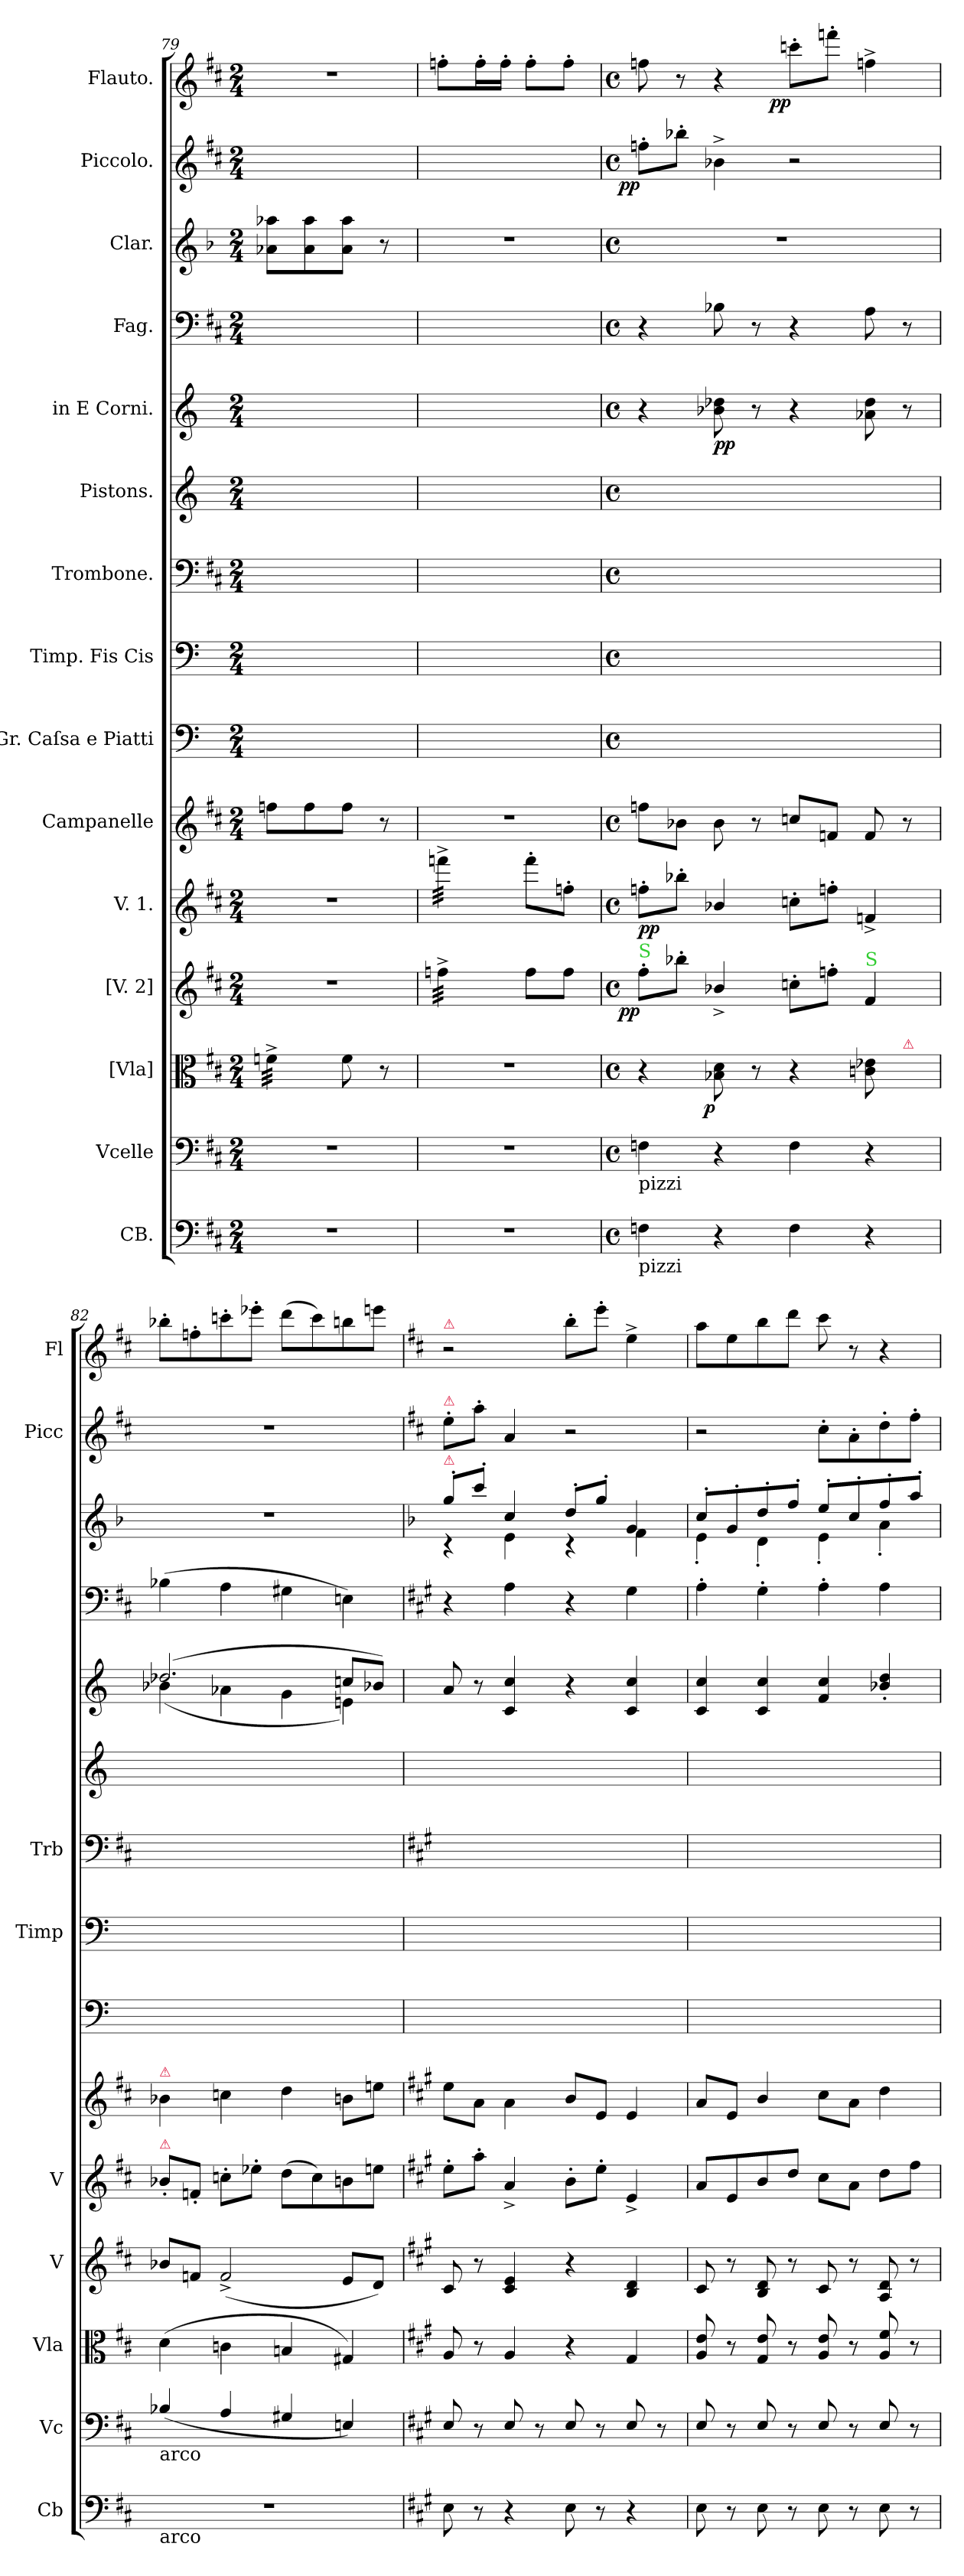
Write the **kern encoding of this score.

**kern	**kern	**kern	**dynam	**kern	**dynam	**kern	**dynam	**kern	**kern	**kern	**kern	**kern	**kern	**dynam	**kern	**kern	**kern	**dynam	**kern	**dynam
*part15	*part14	*part13	*part13	*part12	*part12	*part11	*part11	*part10	*part9	*part8	*part7	*part6	*part5	*part5	*part4	*part3	*part2	*part2	*part1	*part1
*staff15	*staff14	*staff13	*staff13	*staff12	*staff12	*staff11	*staff11	*staff10	*staff9	*staff8	*staff7	*staff6	*staff5	*staff5	*staff4	*staff3	*staff2	*staff2	*staff1	*staff1
*I"CB.	*I"Vcelle	*I"[Vla]	*	*I"[V. 2]	*	*I"V. 1.	*	*I"Campanelle	*I"Gr. Caſsa e Piatti	*I"Timp. Fis Cis	*I"Trombone.	*I"Pistons.	*I"in E Corni.	*	*I"Fag.	*I"Clar.	*I"Piccolo.	*	*I"Flauto.	*
*I'Cb	*I'Vc	*I'Vla	*	*I'V	*	*I'V	*	*	*	*I'Timp	*I'Trb	*	*	*	*	*	*I'Picc	*	*I'Fl	*
*clefF4	*clefF4	*clefC3	*	*clefG2	*	*clefG2	*	*clefG2	*clefF4	*clefF4	*clefF4	*clefG2	*clefG2	*	*clefF4	*clefG2	*clefG2	*	*clefG2	*
*	*	*	*	*	*	*	*	*	*	*	*	*ITrd-1c-2	*ITrd5c8	*	*	*ITrd2c3	*	*	*	*
*k[f#c#]	*k[f#c#]	*k[f#c#]	*	*k[f#c#]	*	*k[f#c#]	*	*k[f#c#]	*k[]	*k[]	*k[f#c#]	*k[f#c#]	*k[f#c#g#d#]	*	*k[f#c#]	*k[f#c#]	*k[f#c#]	*	*k[f#c#]	*
*M2/4	*M2/4	*M2/4	*	*M2/4	*	*M2/4	*	*M2/4	*M2/4	*M2/4	*M2/4	*M2/4	*M2/4	*	*M2/4	*M2/4	*M2/4	*	*M2/4	*
=79	=79	=79	=79	=79	=79	=79	=79	=79	=79	=79	=79	=79	=79	=79	=79	=79	=79	=79	=79	=79
*	*	*tremolo	*	*	*	*	*	*	*	*	*	*	*	*	*	*	*	*	*	*
2r	2r	32fn^\LLL	.	2r	.	2r	.	8ffn\L	2ryy	2ryy	2ryy	2ryy	2ryy	.	2ryy	8fn\ 8ffn\L	2ryy	.	2r	.
.	.	32fn^\	.	.	.	.	.	.	.	.	.	.	.	.	.	.	.	.	.	.
.	.	32fn^\	.	.	.	.	.	.	.	.	.	.	.	.	.	.	.	.	.	.
.	.	32fn^\	.	.	.	.	.	.	.	.	.	.	.	.	.	.	.	.	.	.
.	.	32fn^\	.	.	.	.	.	8ff\	.	.	.	.	.	.	.	8f\ 8ff\	.	.	.	.
.	.	32fn^\	.	.	.	.	.	.	.	.	.	.	.	.	.	.	.	.	.	.
.	.	32fn^\	.	.	.	.	.	.	.	.	.	.	.	.	.	.	.	.	.	.
.	.	32fn^\JJJ	.	.	.	.	.	.	.	.	.	.	.	.	.	.	.	.	.	.
*	*	*Xtremolo	*	*	*	*	*	*	*	*	*	*	*	*	*	*	*	*	*	*
.	.	8f\	.	.	.	.	.	8ff\J	.	.	.	.	.	.	.	8f\ 8ff\J	.	.	.	.
.	.	8r	.	.	.	.	.	8r	.	.	.	.	.	.	.	8r	.	.	.	.
=80	=80	=80	=80	=80	=80	=80	=80	=80	=80	=80	=80	=80	=80	=80	=80	=80	=80	=80	=80	=80
*	*	*	*	*tremolo	*	*	*	*	*	*	*	*	*	*	*	*	*	*	*	*
*	*	*	*	*	*	*tremolo	*	*	*	*	*	*	*	*	*	*	*	*	*	*
2r	2r	2r	.	32ffn^\LLL	.	32fffn^\LLL	.	2r	2ryy	2ryy	2ryy	2ryy	2ryy	.	2ryy	2r	8ffn'\Lyy	.	8ffn'\L	.
.	.	.	.	32ffn^\	.	32fffn^\	.	.	.	.	.	.	.	.	.	.	.	.	.	.
.	.	.	.	32ffn^\	.	32fffn^\	.	.	.	.	.	.	.	.	.	.	.	.	.	.
.	.	.	.	32ffn^\	.	32fffn^\	.	.	.	.	.	.	.	.	.	.	.	.	.	.
.	.	.	.	32ffn^\	.	32fffn^\	.	.	.	.	.	.	.	.	.	.	16ff'\Lyy	.	16ff'\L	.
.	.	.	.	32ffn^\	.	32fffn^\	.	.	.	.	.	.	.	.	.	.	.	.	.	.
.	.	.	.	32ffn^\	.	32fffn^\	.	.	.	.	.	.	.	.	.	.	16ff'\JJyy	.	16ff'\JJ	.
.	.	.	.	32ffn^\JJJ	.	32fffn^\JJJ	.	.	.	.	.	.	.	.	.	.	.	.	.	.
*	*	*	*	*	*	*Xtremolo	*	*	*	*	*	*	*	*	*	*	*	*	*	*
*	*	*	*	*Xtremolo	*	*	*	*	*	*	*	*	*	*	*	*	*	*	*	*
.	.	.	.	8ff\L	.	8fff'\L	.	.	.	.	.	.	.	.	.	.	8ff'\Lyy	.	8ff'\L	.
.	.	.	.	8ff\J	.	8ffn'\J	.	.	.	.	.	.	.	.	.	.	8ff'\Jyy	.	8ff'\J	.
=81	=81	=81	=81	=81	=81	=81	=81	=81	=81	=81	=81	=81	=81	=81	=81	=81	=81	=81	=81	=81
*M4/4	*M4/4	*M4/4	*	*M4/4	*	*M4/4	*	*M4/4	*M4/4	*M4/4	*M4/4	*M4/4	*M4/4	*	*M4/4	*M4/4	*M4/4	*	*M4/4	*
*met(c)	*met(c)	*met(c)	*	*met(c)	*	*met(c)	*	*met(c)	*met(c)	*met(c)	*met(c)	*met(c)	*met(c)	*	*met(c)	*met(c)	*met(c)	*	*met(c)	*
!	!	!	!	!LO:TX:a:color=limegreen:t=S	!	!	!	!	!	!	!	!	!	!	!	!	!	!	!	!
!	!LO:TX:b:t=pizzi	!	!	!	!	!	!	!	!	!	!	!	!	!	!	!	!	!	!	!
!LO:TX:b:t=pizzi	!	!	!	!	!	!	!	!	!	!	!	!	!	!	!	!	!	!	!	!
!	!	!	!	!	!LO:DY:rj	!	!	!	!	!	!	!	!	!	!	!	!	!LO:DY:rj	!	!
4Fn\	4Fn\	4r	.	8ff#'\L	pp.	8ffn'\L	pp.	8ffn\L	1ryy	1ryy	1ryy	1ryy	4r	.	4r	1r	8ffn'\L	pp	8ffn\	.
.	.	.	.	8bb-X'\J	.	8bb-X'\J	.	8b-X\J	.	.	.	.	.	.	.	.	8bb-X'\J	.	8r	.
!	!	!	!LO:DY:rj	!	!	!	!	!	!	!	!	!	!	!	!	!	!	!	!	!
4r	4r	8B-X\ 8d\	p	4b-X^/	.	4b-X/	.	8b-\	.	.	.	.	8dn\ 8fn\	pp	8B-X\	.	4b-X^\	.	4r	.
.	.	8r	.	.	.	.	.	8r	.	.	.	.	8r	.	8r	.	.	.	.	.
!	!	!	!	!	!	!	!	!	!	!	!	!	!	!	!	!	!	!	!	!LO:DY:rj
4F\	4F\	4r	.	8ccn'\L	.	8ccn'\L	.	8ccn/L	.	.	.	.	4r	.	4r	.	2r	.	8cccn'\L	pp
.	.	.	.	8ffn'\J	.	8ffn'\J	.	8fn/J	.	.	.	.	.	.	.	.	.	.	8fffn'\J	.
!	!	!	!	!LO:TX:a:color=limegreen:t=S	!	!	!	!	!	!	!	!	!	!	!	!	!	!	!	!
4r	4r	8cn\ 8e-X\	.	4f#/	.	4fn^/	.	8f/	.	.	.	.	8cn\ 8f\	.	8A\	.	.	.	4ffn^\	.
!	!	!LO:TX:a:color=crimson:t=⚠	!	!	!	!	!	!	!	!	!	!	!	!	!	!	!	!	!	!
.	.	8ryy	.	.	.	.	.	8r	.	.	.	.	8r	.	8r	.	.	.	.	.
=82	=82	=82	=82	=82	=82	=82	=82	=82	=82	=82	=82	=82	=82	=82	=82	=82	=82	=82	=82	=82
*	*	*	*	*	*	*	*	*	*	*	*	*	*^	*	*	*	*	*	*	*
!	!	!	!	!	!	!	!	!LO:TX:a:color=crimson:t=⚠	!	!	!	!	!	!	!	!	!	!	!	!	!
!	!	!	!	!	!	!LO:TX:a:color=crimson:t=⚠	!	!	!	!	!	!	!	!	!	!	!	!	!	!	!
!	!LO:TX:b:t=arco	!	!	!	!	!	!	!	!	!	!	!	!	!	!	!	!	!	!	!	!
!LO:TX:b:t=arco	!	!	!	!	!	!	!	!	!	!	!	!	!	!	!	!	!	!	!	!	!
1r	(4B-X/	(4d\	.	8b-X/L	.	8b-X'/L	.	4b-X\	1ryy	1ryy	1ryy	1ryy	(2.fn/	(4dn\	.	(4B-X\	1r	1r	.	8bb-X'\L	.
.	.	.	.	8fn/J	.	8fn'/J	.	.	.	.	.	.	.	.	.	.	.	.	.	8ffn'\	.
.	4A/	4cn\	.	(2f^/	.	8ccn'\L	.	4ccn\	.	.	.	.	.	4cn\	.	4A\	.	.	.	8cccn'\	.
.	.	.	.	.	.	8ee-X'\J	.	.	.	.	.	.	.	.	.	.	.	.	.	8eee-X'\J	.
.	4G#X/	4Bn/	.	.	.	(8dd\L	.	4dd\	.	.	.	.	.	4B\	.	4G#X\	.	.	.	(8ddd\L	.
.	.	.	.	.	.	8cc\)	.	.	.	.	.	.	.	.	.	.	.	.	.	8ccc\)	.
.	4En/)	4G#X/)	.	8e/L	.	8bn\	.	8bn\L	.	.	.	.	8en/L	4G#X\)	.	4En\)	.	.	.	8bbn\	.
.	.	.	.	8d/J)	.	8een\J	.	8een\J	.	.	.	.	8dn/J)	.	.	.	.	.	.	8eeen\J	.
*	*	*	*	*	*	*	*	*	*	*	*	*	*v	*v	*	*	*	*	*	*	*
=83	=83	=83	=83	=83	=83	=83	=83	=83	=83	=83	=83	=83	=83	=83	=83	=83	=83	=83	=83	=83
*k[f#c#g#]	*k[f#c#g#]	*k[f#c#g#]	*	*k[f#c#g#]	*	*k[f#c#g#]	*	*k[f#c#g#]	*k[]	*k[]	*k[f#c#g#]	*	*	*	*k[f#c#g#]	*	*	*	*	*
*	*	*	*	*	*	*	*	*	*	*	*	*	*	*	*	*^	*	*	*	*
!	!	!	!	!	!	!	!	!	!	!	!	!	!	!	!	!	!	!	!	!LO:TX:a:color=crimson:t=⚠	!
!	!	!	!	!	!	!	!	!	!	!	!	!	!	!	!	!	!	!LO:TX:a:color=crimson:t=⚠	!	!	!
!	!	!	!	!	!	!	!	!	!	!	!	!	!	!	!	!LO:TX:a:color=crimson:t=⚠	!	!	!	!	!
8E\	8E/	8A/	.	8c#/	.	8ee'\L	.	8ee\L	1ryy	1ryy	1ryy	1ryy	8c#/	.	4r	8ee'/L	4r	8ee'\L	.	2r	.
8r	8r	8r	.	8r	.	8aa'\J	.	8a\J	.	.	.	.	8r	.	.	8aa'/J	.	8aa'\J	.	.	.
4r	8E/	4A/	.	4c#/ 4e/	.	4a^/	.	4a\	.	.	.	.	4E/ 4e/	.	4A\	4a/	4c#\	4a/	.	.	.
.	8r	.	.	.	.	.	.	.	.	.	.	.	.	.	.	.	.	.	.	.	.
8E\	8E/	4r	.	4r	.	8b'\L	.	8b/L	.	.	.	.	4r	.	4r	8b'/L	4r	2r	.	8bb'\L	.
8r	8r	.	.	.	.	8ee'\J	.	8e/J	.	.	.	.	.	.	.	8ee'/J	.	.	.	8eee'\J	.
4r	8E/	4G#/	.	4B/ 4d/	.	4e^/	.	4e/	.	.	.	.	4E/ 4e/	.	4G#\	4e/	4d\	.	.	4ee^\	.
.	8r	.	.	.	.	.	.	.	.	.	.	.	.	.	.	.	.	.	.	.	.
=84	=84	=84	=84	=84	=84	=84	=84	=84	=84	=84	=84	=84	=84	=84	=84	=84	=84	=84	=84	=84	=84
8E\	8E/	8A/ 8e/	.	8c#/	.	8a/L	.	8a/L	1ryy	1ryy	1ryy	1ryy	4E/ 4e/	.	4A'\	8a'/L	4c#'\	2r	.	8aa\L	.
8r	8r	8r	.	8r	.	8e/	.	8e/J	.	.	.	.	.	.	.	8e'/	.	.	.	8ee\	.
8E\	8E/	8G#/ 8e/	.	8B/ 8d/	.	8b/	.	4b/	.	.	.	.	4E/ 4e/	.	4G#'\	8b'/	4B'\	.	.	8bb\	.
8r	8r	8r	.	8r	.	8dd/J	.	.	.	.	.	.	.	.	.	8dd'/J	.	.	.	8ddd\J	.
8E\	8E/	8A/ 8e/	.	8c#/	.	8cc#\L	.	8cc#\L	.	.	.	.	4A/ 4e/	.	4A'\	8cc#'</L	4c#'\	8cc#'\L	.	8ccc#\	.
8r	8r	8r	.	8r	.	8a\J	.	8a\J	.	.	.	.	.	.	.	8a'</	.	8a'\	.	8r	.
8E\	8E/	8A/ 8f#/	.	8A/ 8d/	.	8dd\L	.	4dd\	.	.	.	.	4dn'/ 4f#'/	.	4A\	8dd'</	4f#'\	8dd'\	.	4r	.
8r	8r	8r	.	8r	.	8ff#\J	.	.	.	.	.	.	.	.	.	8ff#'</J	.	8ff#'\J	.	.	.
*	*	*	*	*	*	*	*	*	*	*	*	*	*	*	*	*v	*v	*	*	*	*
=	=	=	=	=	=	=	=	=	=	=	=	=	=	=	=	=	=	=	=	=
*-	*-	*-	*-	*-	*-	*-	*-	*-	*-	*-	*-	*-	*-	*-	*-	*-	*-	*-	*-	*-
